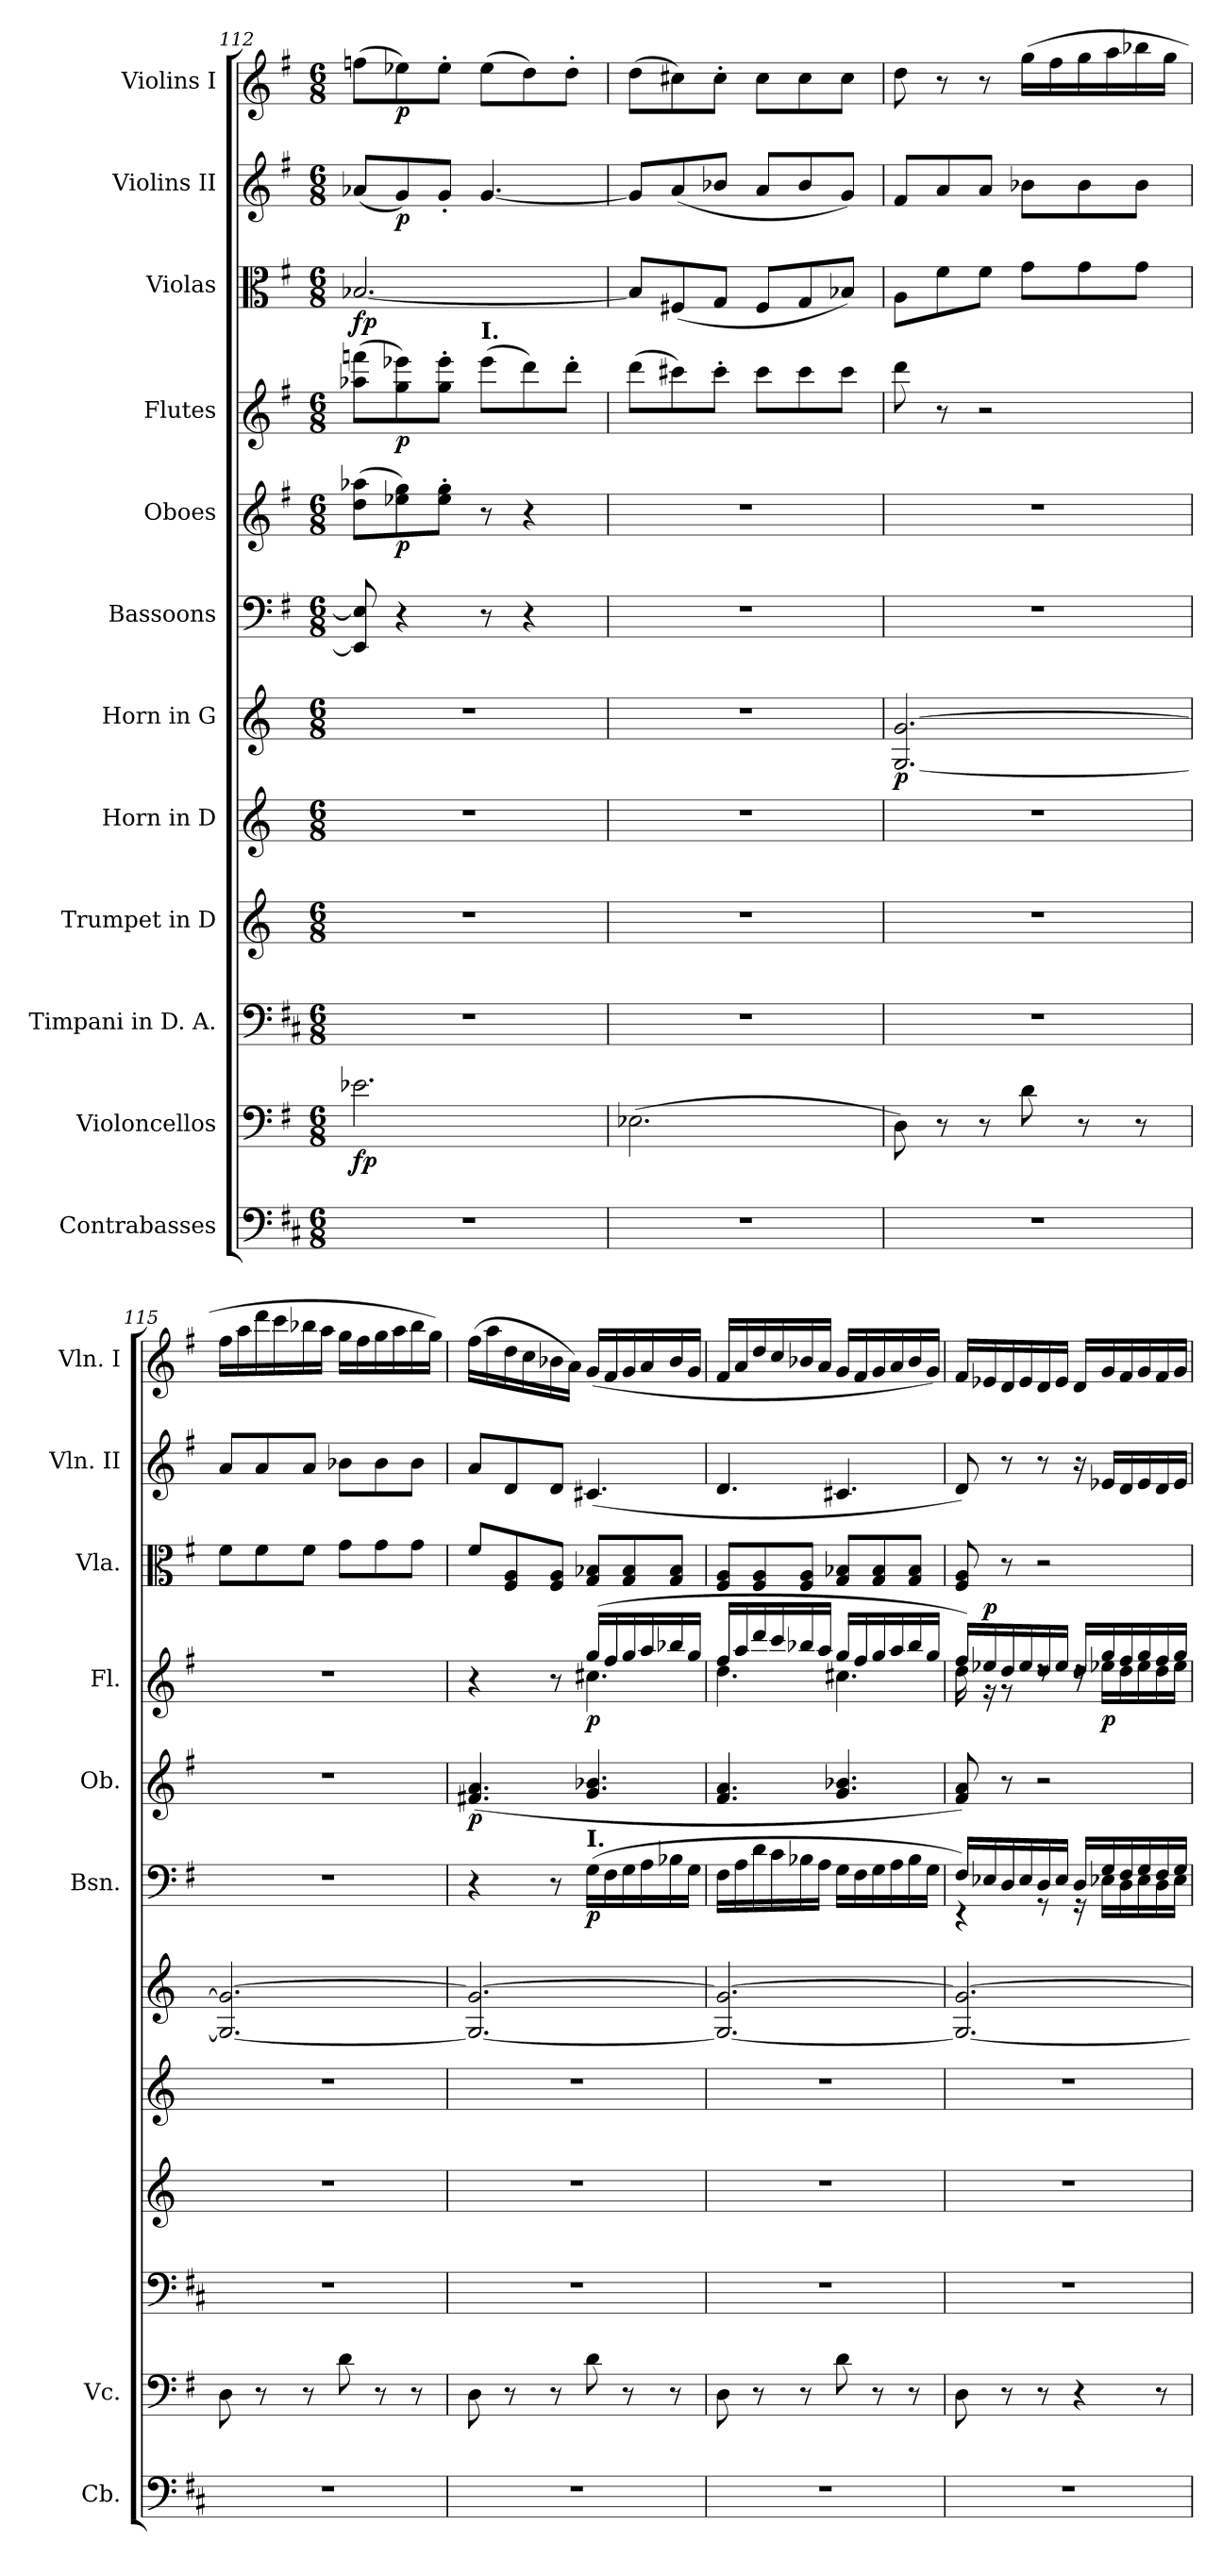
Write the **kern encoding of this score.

**kern	**kern	**dynam	**kern	**kern	**kern	**kern	**dynam	**kern	**dynam	**kern	**dynam	**kern	**dynam	**kern	**dynam	**kern	**dynam	**kern	**dynam
*part12	*part11	*part11	*part10	*part9	*part8	*part7	*part7	*part6	*part6	*part5	*part5	*part4	*part4	*part3	*part3	*part2	*part2	*part1	*part1
*staff12	*staff11	*staff11	*staff10	*staff9	*staff8	*staff7	*staff7	*staff6	*staff6	*staff5	*staff5	*staff4	*staff4	*staff3	*staff3	*staff2	*staff2	*staff1	*staff1
*I"Contrabasses	*I"Violoncellos	*	*I"Timpani in D. A.	*I"Trumpet in D	*I"Horn in D	*I"Horn in G	*	*I"Bassoons	*	*I"Oboes	*	*I"Flutes	*	*I"Violas	*	*I"Violins II	*	*I"Violins I	*
*I'Cb.	*I'Vc.	*	*	*	*	*	*	*I'Bsn.	*	*I'Ob.	*	*I'Fl.	*	*I'Vla.	*	*I'Vln. II	*	*I'Vln. I	*
*clefF4	*clefF4	*	*clefF4	*clefG2	*clefG2	*clefG2	*	*clefF4	*	*clefG2	*	*clefG2	*	*clefC3	*	*clefG2	*	*clefG2	*
*ITrd7c12	*	*	*	*ITrd-1c-2	*ITrd6c10	*ITrd3c5	*	*	*	*	*	*	*	*	*	*	*	*	*
*k[f#c#]	*k[f#]	*	*k[f#c#]	*k[f#c#]	*k[f#c#]	*k[f#]	*	*k[f#]	*	*k[f#]	*	*k[f#]	*	*k[f#]	*	*k[f#]	*	*k[f#]	*
*M6/8	*M6/8	*	*M6/8	*M6/8	*M6/8	*M6/8	*	*M6/8	*	*M6/8	*	*M6/8	*	*M6/8	*	*M6/8	*	*M6/8	*
=112	=112	=112	=112	=112	=112	=112	=112	=112	=112	=112	=112	=112	=112	=112	=112	=112	=112	=112	=112
!	!	!LO:DY:b	!	!	!	!	!	!	!	!	!	!	!	!	!LO:DY:b	!	!	!	!
2.r	2.e-X\	fp	2.r	2.r	2.r	2.r	.	8EE-/] 8E-/]	.	(>8dd\ 8aa-X\L	.	(>8aa-X\ 8fffn\L	.	[2.B-X/	fp	(<8a-X/L	.	(>8ffn\L	.
!	!	!	!	!	!	!	!	!	!	!	!LO:DY:b	!	!LO:DY:b	!	!	!	!LO:DY:b	!	!LO:DY:b
.	.	.	.	.	.	.	.	4r	.	8ee-X\ 8gg\)	p	8gg\ 8eee-X\)	p	.	.	8g/)	p	8ee-X\)	p
.	.	.	.	.	.	.	.	.	.	8ee-\' 8gg\'J	.	8gg\' 8eee-\'J	.	.	.	8g'/J	.	8ee-'\J	.
!	!	!	!	!	!	!	!	!	!	!	!	!LO:TX:a:B:t=I.	!	!	!	!	!	!	!
.	.	.	.	.	.	.	.	8r	.	8r	.	(>8eee-\L	.	.	.	[4.g/	.	(>8ee-\L	.
.	.	.	.	.	.	.	.	4r	.	4r	.	8ddd\)	.	.	.	.	.	8dd\)	.
.	.	.	.	.	.	.	.	.	.	.	.	8ddd'\J	.	.	.	.	.	8dd'\J	.
=113	=113	=113	=113	=113	=113	=113	=113	=113	=113	=113	=113	=113	=113	=113	=113	=113	=113	=113	=113
2.r	(>2.E-X\	.	2.r	2.r	2.r	2.r	.	2.r	.	2.r	.	(>8ddd\L	.	8B-/L]	.	8g/L]	.	(>8dd\L	.
.	.	.	.	.	.	.	.	.	.	.	.	8ccc#X\)	.	(<8F#X/	.	(<8a/	.	8cc#X\)	.
.	.	.	.	.	.	.	.	.	.	.	.	8ccc#'\J	.	8G/J	.	8b-X/J	.	8cc#'\J	.
.	.	.	.	.	.	.	.	.	.	.	.	8ccc#\L	.	8F#/L	.	8a/L	.	8cc#\L	.
.	.	.	.	.	.	.	.	.	.	.	.	8ccc#\	.	8G/	.	8b-/	.	8cc#\	.
.	.	.	.	.	.	.	.	.	.	.	.	8ccc#\J	.	8B-X/J)	.	8g/J)	.	8cc#\J	.
!!LO:PB:g=z
=114	=114	=114	=114	=114	=114	=114	=114	=114	=114	=114	=114	=114	=114	=114	=114	=114	=114	=114	=114
!	!	!	!	!	!	!	!LO:DY:b	!	!	!	!	!	!	!	!	!	!	!	!
2.r	8D\)	.	2.r	2.r	2.r	[2.D/ [2.d/	p	2.r	.	2.r	.	8ddd\	.	8A\L	.	8f#/L	.	8dd\	.
.	8r	.	.	.	.	.	.	.	.	.	.	8r	.	8f#\	.	8a/	.	8r	.
.	8r	.	.	.	.	.	.	.	.	.	.	2r	.	8f#\J	.	8a/J	.	8r	.
.	8d\	.	.	.	.	.	.	.	.	.	.	.	.	8g\L	.	8b-X\L	.	(>16gg\LL	.
.	.	.	.	.	.	.	.	.	.	.	.	.	.	.	.	.	.	16ff#\	.
.	8r	.	.	.	.	.	.	.	.	.	.	.	.	8g\	.	8b-\	.	16gg\	.
.	.	.	.	.	.	.	.	.	.	.	.	.	.	.	.	.	.	16aa\	.
.	8r	.	.	.	.	.	.	.	.	.	.	.	.	8g\J	.	8b-\J	.	16bb-X\	.
.	.	.	.	.	.	.	.	.	.	.	.	.	.	.	.	.	.	16gg\JJ	.
=115	=115	=115	=115	=115	=115	=115	=115	=115	=115	=115	=115	=115	=115	=115	=115	=115	=115	=115	=115
2.r	8D\	.	2.r	2.r	2.r	2.D/_ 2.d/_	.	2.r	.	2.r	.	2.r	.	8f#\L	.	8a/L	.	16ff#\LL	.
.	.	.	.	.	.	.	.	.	.	.	.	.	.	.	.	.	.	16aa\	.
.	8r	.	.	.	.	.	.	.	.	.	.	.	.	8f#\	.	8a/	.	16ddd\	.
.	.	.	.	.	.	.	.	.	.	.	.	.	.	.	.	.	.	16ccc\	.
.	8r	.	.	.	.	.	.	.	.	.	.	.	.	8f#\J	.	8a/J	.	16bb-X\	.
.	.	.	.	.	.	.	.	.	.	.	.	.	.	.	.	.	.	16aa\JJ	.
.	8d\	.	.	.	.	.	.	.	.	.	.	.	.	8g\L	.	8b-X\L	.	16gg\LL	.
.	.	.	.	.	.	.	.	.	.	.	.	.	.	.	.	.	.	16ff#\	.
.	8r	.	.	.	.	.	.	.	.	.	.	.	.	8g\	.	8b-\	.	16gg\	.
.	.	.	.	.	.	.	.	.	.	.	.	.	.	.	.	.	.	16aa\	.
.	8r	.	.	.	.	.	.	.	.	.	.	.	.	8g\J	.	8b-\J	.	16bb-\	.
.	.	.	.	.	.	.	.	.	.	.	.	.	.	.	.	.	.	16gg\JJ)	.
=116	=116	=116	=116	=116	=116	=116	=116	=116	=116	=116	=116	=116	=116	=116	=116	=116	=116	=116	=116
*	*	*	*	*	*	*	*	*	*	*	*	*^	*	*	*	*	*	*	*
!	!	!	!	!	!	!	!	!	!	!	!LO:DY:b	!	!	!	!	!	!	!	!	!
2.r	8D\	.	2.r	2.r	2.r	2.D/_ 2.d/_	.	4r	.	(>4.f#X/ 4.a/	p	4r	4.ryy	.	8f#/L	.	8a/L	.	(>16ff#\LL	.
.	.	.	.	.	.	.	.	.	.	.	.	.	.	.	.	.	.	.	16aa\	.
.	8r	.	.	.	.	.	.	.	.	.	.	.	.	.	8F#/ 8A/	.	8d/	.	16dd\	.
.	.	.	.	.	.	.	.	.	.	.	.	.	.	.	.	.	.	.	16cc\	.
.	8r	.	.	.	.	.	.	8r	.	.	.	8r	.	.	8F#/ 8A/J	.	8d/J	.	16b-X\	.
.	.	.	.	.	.	.	.	.	.	.	.	.	.	.	.	.	.	.	16a\JJ)	.
!	!	!	!	!	!	!	!	!LO:TX:a:B:t=I.	!	!	!	!	!	!	!	!	!	!	!	!
!	!	!	!	!	!	!	!	!	!LO:DY:b	!	!	!	!	!LO:DY:b	!	!	!	!	!	!
.	8d\	.	.	.	.	.	.	(>16G\LL	p	4.g/ 4.b-X/	.	(>16gg/LL	4.cc#X\	p	8G/ 8B-X/L	.	(>4.c#X/	.	(>16g/LL	.
.	.	.	.	.	.	.	.	16F#\	.	.	.	16ff#/	.	.	.	.	.	.	16f#/	.
.	8r	.	.	.	.	.	.	16G\	.	.	.	16gg/	.	.	8G/ 8B-/	.	.	.	16g/	.
.	.	.	.	.	.	.	.	16A\	.	.	.	16aa/	.	.	.	.	.	.	16a/	.
.	8r	.	.	.	.	.	.	16B-X\	.	.	.	16bb-X/	.	.	8G/ 8B-/J	.	.	.	16b-/	.
.	.	.	.	.	.	.	.	16G\JJ	.	.	.	16gg/JJ	.	.	.	.	.	.	16g/JJ	.
!!LO:PB:g=z
=117	=117	=117	=117	=117	=117	=117	=117	=117	=117	=117	=117	=117	=117	=117	=117	=117	=117	=117	=117	=117
2.r	8D\	.	2.r	2.r	2.r	2.D/_ 2.d/_	.	16F#\LL	.	4.f#/ 4.a/	.	16ff#/LL	4.dd\	.	8F#/ 8A/L	.	4.d/	.	16f#/LL	.
.	.	.	.	.	.	.	.	16A\	.	.	.	16aa/	.	.	.	.	.	.	16a/	.
.	8r	.	.	.	.	.	.	16d\	.	.	.	16ddd/	.	.	8F#/ 8A/	.	.	.	16dd/	.
.	.	.	.	.	.	.	.	16c\	.	.	.	16ccc/	.	.	.	.	.	.	16cc/	.
.	8r	.	.	.	.	.	.	16B-X\	.	.	.	16bb-X/	.	.	8F#/ 8A/J	.	.	.	16b-X/	.
.	.	.	.	.	.	.	.	16A\JJ	.	.	.	16aa/JJ	.	.	.	.	.	.	16a/JJ	.
.	8d\	.	.	.	.	.	.	16G\LL	.	4.g/ 4.b-X/	.	16gg/LL	4.cc#X\	.	8G/ 8B-X/L	.	4.c#X/	.	16g/LL	.
.	.	.	.	.	.	.	.	16F#\	.	.	.	16ff#/	.	.	.	.	.	.	16f#/	.
.	8r	.	.	.	.	.	.	16G\	.	.	.	16gg/	.	.	8G/ 8B-/	.	.	.	16g/	.
.	.	.	.	.	.	.	.	16A\	.	.	.	16aa/	.	.	.	.	.	.	16a/	.
.	8r	.	.	.	.	.	.	16B-\	.	.	.	16bb-/	.	.	8G/ 8B-/J	.	.	.	16b-/	.
.	.	.	.	.	.	.	.	16G\JJ	.	.	.	16gg/JJ	.	.	.	.	.	.	16g/JJ)	.
=118	=118	=118	=118	=118	=118	=118	=118	=118	=118	=118	=118	=118	=118	=118	=118	=118	=118	=118	=118	=118
*	*	*	*	*	*	*	*	*^	*	*	*	*	*	*	*	*	*	*	*	*
2.r	8D\	.	2.r	2.r	2.r	2.D/_ 2.d/_	.	16F#/LL)	4r	.	8f#/ 8a/)	.	16ff#/LL)	16dd\	.	8F#/ 8A/	.	8d/)	.	16f#/LL	.
!	!	!	!	!	!	!	!	!	!	!	!	!	!	!	!LO:DY:a	!	!	!	!	!	!
.	.	.	.	.	.	.	.	16E-X/	.	.	.	.	16ee-X/	16r	p	.	.	.	.	16e-X/	.
.	8r	.	.	.	.	.	.	16D/	.	.	8r	.	16dd/	8r	.	8r	.	8r	.	16d/	.
.	.	.	.	.	.	.	.	16E-/	.	.	.	.	16ee-/	.	.	.	.	.	.	16e-/	.
.	8r	.	.	.	.	.	.	16D/	8r	.	2r	.	16dd/	8rdd	.	2r	.	8r	.	16d/	.
.	.	.	.	.	.	.	.	16E-/JJ	.	.	.	.	16ee-/JJ	.	.	.	.	.	.	16e-/JJ	.
.	4r	.	.	.	.	.	.	16D/LL	16r	.	.	.	16dd/LL	16rdd	.	.	.	16r	.	16d/LL	.
!	!	!	!	!	!	!	!	!	!	!	!	!	!	!	!LO:DY:b	!	!	!	!	!	!
.	.	.	.	.	.	.	.	16G/	16E-X\LL	.	.	.	16gg/	16ee-X\LL	p	.	.	16e-X/LL	.	16g/	.
.	.	.	.	.	.	.	.	16F#/	16D\	.	.	.	16ff#/	16dd\	.	.	.	16d/	.	16f#/	.
.	.	.	.	.	.	.	.	16G/	16E-\	.	.	.	16gg/	16ee-\	.	.	.	16e-/	.	16g/	.
.	8r	.	.	.	.	.	.	16F#/	16D\	.	.	.	16ff#/	16dd\	.	.	.	16d/	.	16f#/	.
.	.	.	.	.	.	.	.	16G/JJ	16E-\JJ	.	.	.	16gg/JJ	16ee-\JJ	.	.	.	16e-/JJ	.	16g/JJ	.
*	*	*	*	*	*	*	*	*v	*v	*	*	*	*v	*v	*	*	*	*	*	*	*
=	=	=	=	=	=	=	=	=	=	=	=	=	=	=	=	=	=	=	=
*-	*-	*-	*-	*-	*-	*-	*-	*-	*-	*-	*-	*-	*-	*-	*-	*-	*-	*-	*-
